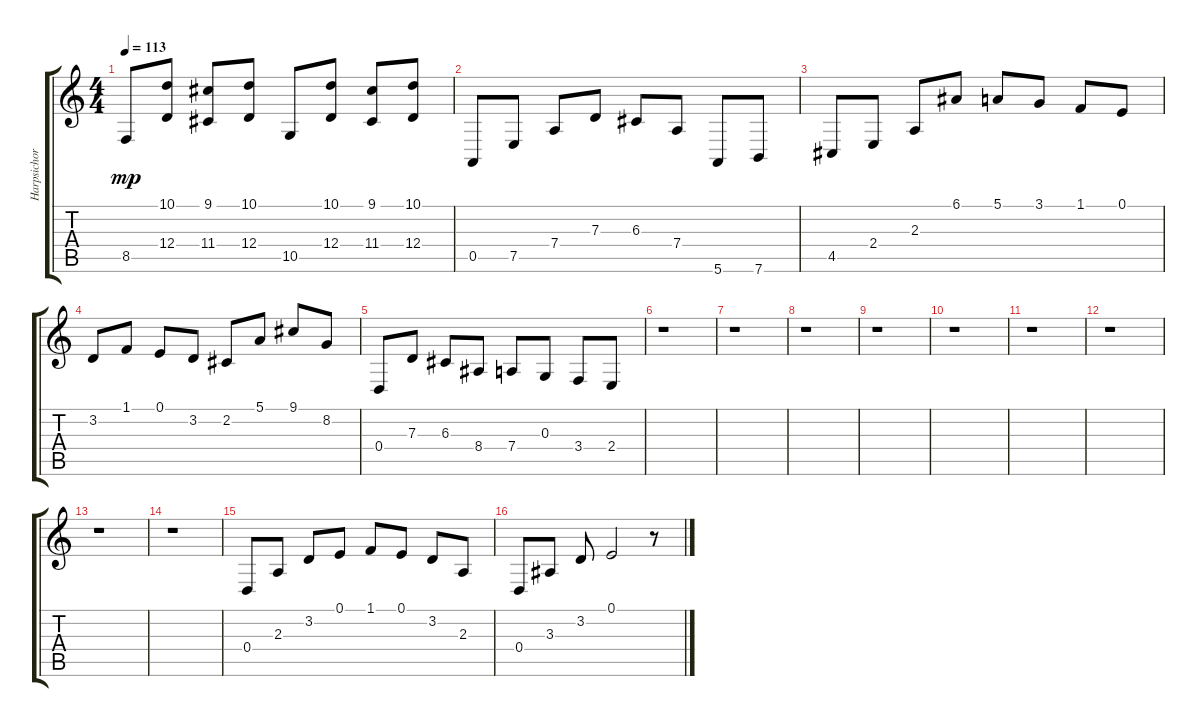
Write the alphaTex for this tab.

\track ("Harpsichord" "Harpsichor") {instrument harpsichord}
\staff {score tabs}
\tuning (E4 B3 G3 D3 A2 E2) {hide}
\ts (4 4)
\tempo 113
\clef g2
\ks c
8.5.8{dy mp} (10.1 12.4).8 (9.1 11.4).8 (10.1 12.4).8 10.5.8 (10.1 12.4).8 (9.1 11.4).8 (10.1 12.4).8 |
0.5.8 7.5.8 7.4.8 7.3.8 6.3.8 7.4.8 5.6.8 7.6.8 |
4.5.8 2.4.8 2.3.8 6.1.8 5.1.8 3.1.8 1.1.8 0.1.8 |
3.2.8 1.1.8 0.1.8 3.2.8 2.2.8 5.1.8 9.1.8 8.2.8 |
0.4.8 7.3.8 6.3.8 8.4.8 7.4.8 0.3.8 3.4.8 2.4.8 |
r.1 |
r.1 |
r.1 |
r.1 |
r.1 |
r.1 |
r.1 |
r.1 |
r.1 |
0.4.8 2.3.8 3.2.8 0.1.8 1.1.8 0.1.8 3.2.8 2.3.8 |
0.4.8 3.3.8 3.2.8 0.1.2 r.8
